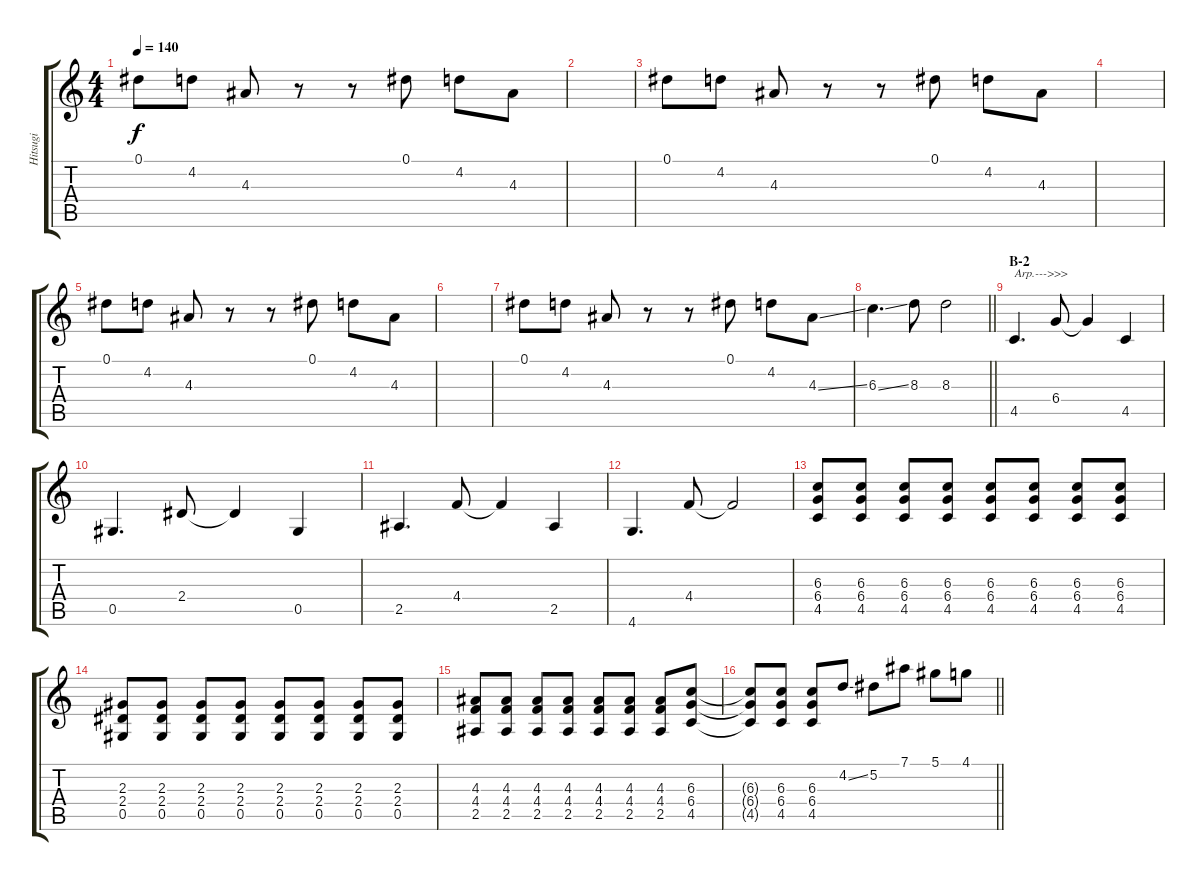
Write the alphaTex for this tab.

\track ("Hitsugi" "Hitsugi") {instrument overdrivenguitar}
\staff {score tabs}
\tuning (Eb4 Bb3 Gb3 Db3 Ab2 Eb2) {hide}
\ts (4 4)
\tempo 140
\clef g2
\ks c
0.1.8{dy f} 4.2.8 4.3.8 r.8 r.8 0.1.8 4.2.8 4.3.8 |
|
0.1.8 4.2.8 4.3.8 r.8 r.8 0.1.8 4.2.8 4.3.8 |
|
0.1.8 4.2.8 4.3.8 r.8 r.8 0.1.8 4.2.8 4.3.8 |
|
0.1.8 4.2.8 4.3.8 r.8 r.8 0.1.8 4.2.8 4.3{ss}.8 |
\barLineRight lightlight
6.3{ss}.4{d} 8.3.8 8.3.2 |
\section ("" "B-2")
4.5.4{d txt "Arp.--->>>"} 6.4.8 6.4{t}.4 4.5.4 |
0.5.4{d} 2.4.8 2.4{t}.4 0.5.4 |
2.5.4{d} 4.4.8 4.4{t}.4 2.5.4 |
4.6.4{d} 4.4.8 4.4{t}.2 |
(6.3 6.4 4.5).8 (6.3 6.4 4.5).8 (6.3 6.4 4.5).8 (6.3 6.4 4.5).8 (6.3 6.4 4.5).8 (6.3 6.4 4.5).8 (6.3 6.4 4.5).8 (6.3 6.4 4.5).8 |
(2.3 2.4 0.5).8 (2.3 2.4 0.5).8 (2.3 2.4 0.5).8 (2.3 2.4 0.5).8 (2.3 2.4 0.5).8 (2.3 2.4 0.5).8 (2.3 2.4 0.5).8 (2.3 2.4 0.5).8 |
(4.3 4.4 2.5).8 (4.3 4.4 2.5).8 (4.3 4.4 2.5).8 (4.3 4.4 2.5).8 (4.3 4.4 2.5).8 (4.3 4.4 2.5).8 (4.3 4.4 2.5).8 (6.3 6.4 4.5).8 |
\barLineRight lightlight
(6.3{t} 6.4{t} 4.5{t}).8 (6.3 6.4 4.5).8 (6.3 6.4 4.5).8 4.2{ss}.8 5.2.8 7.1.8 5.1.8 4.1.8
